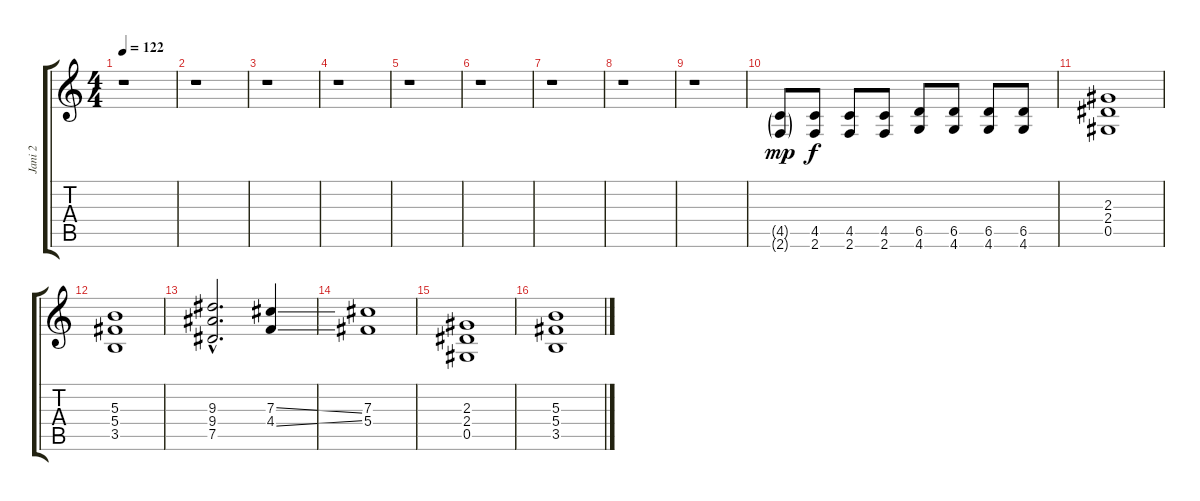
\track ("Jani 2" "Jani 2") {instrument distortionguitar}
\staff {score tabs}
\tuning (Eb4 Bb3 Gb3 Db3 Ab2 Eb2) {hide}
\ts (4 4)
\tempo 122
\clef g2
\ks c
r.1{dy f} |
r.1 |
r.1 |
r.1 |
r.1 |
r.1 |
r.1 |
r.1 |
r.1 |
(4.5{g} 2.6{g}).8{dy mp} (4.5 2.6).8{dy f} (4.5 2.6).8 (4.5 2.6).8 (6.5 4.6).8 (6.5 4.6).8 (6.5 4.6).8 (6.5 4.6).8 |
(2.3 2.4 0.5).1 |
(5.3 5.4 3.5).1 |
(9.3{hac} 9.4{hac} 7.5{hac}).2{d} (7.3{ss} 4.4{ss}).4 |
(7.3 5.4).1 |
(2.3 2.4 0.5).1 |
(5.3 5.4 3.5).1
